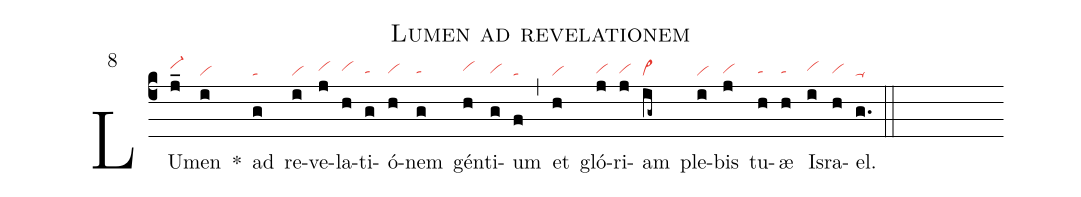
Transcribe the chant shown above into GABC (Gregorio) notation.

name: Lumen ad revelationem;
mode: 8;
nabc-lines: 1;
%%
(c4)
LU(j_|vi-hi)men(i|vi) *()
ad(g|ta) re(i|vi)ve(j|vihh)la(h|vihh)ti(g|tahg)ó(h|vihg)nem(g|tahg) gén(h|vihh)ti(g|vihg)um(f|ta) (,)
et(h|vi) gló(j|vihg)ri(j|vihg)am(ig~|vi>) ple(i|vi)bis(j|vihg) tu(h|tahg)æ(h|tahg) Is(i|vihh)ra(h|vihg)el.(g.|ta-) (::)
